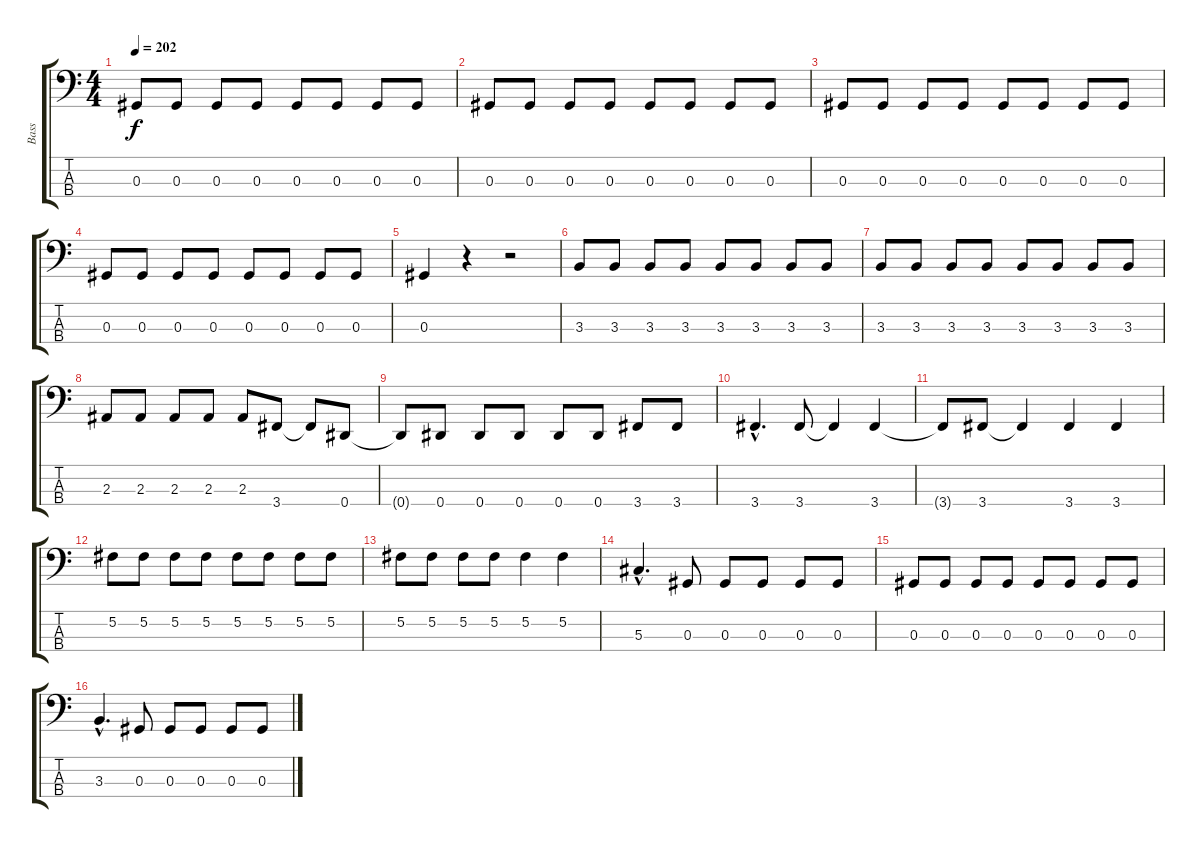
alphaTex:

\track ("Bass" "Bass") {instrument electricbasspick}
\staff {score tabs}
\tuning (Gb2 Db2 Ab1 Eb1) {hide}
\ts (4 4)
\tempo 202
\clef f4
\ks c
0.3.8{dy f} 0.3.8 0.3.8 0.3.8 0.3.8 0.3.8 0.3.8 0.3.8 |
0.3.8 0.3.8 0.3.8 0.3.8 0.3.8 0.3.8 0.3.8 0.3.8 |
0.3.8 0.3.8 0.3.8 0.3.8 0.3.8 0.3.8 0.3.8 0.3.8 |
0.3.8 0.3.8 0.3.8 0.3.8 0.3.8 0.3.8 0.3.8 0.3.8 |
0.3.4 r.4 r.2 |
3.3.8 3.3.8 3.3.8 3.3.8 3.3.8 3.3.8 3.3.8 3.3.8 |
3.3.8 3.3.8 3.3.8 3.3.8 3.3.8 3.3.8 3.3.8 3.3.8 |
2.3.8 2.3.8 2.3.8 2.3.8 2.3.8 3.4.8 3.4{t}.8 0.4.8 |
0.4{t}.8 0.4.8 0.4.8 0.4.8 0.4.8 0.4.8 3.4.8 3.4.8 |
3.4{hac}.4{d} 3.4.8 3.4{t}.4 3.4.4 |
3.4{t}.8 3.4.8 3.4{t}.4 3.4.4 3.4.4 |
5.2.8 5.2.8 5.2.8 5.2.8 5.2.8 5.2.8 5.2.8 5.2.8 |
5.2.8 5.2.8 5.2.8 5.2.8 5.2.4 5.2.4 |
5.3{hac}.4{d} 0.3.8 0.3.8 0.3.8 0.3.8 0.3.8 |
0.3.8 0.3.8 0.3.8 0.3.8 0.3.8 0.3.8 0.3.8 0.3.8 |
3.3{hac}.4{d} 0.3.8 0.3.8 0.3.8 0.3.8 0.3.8
